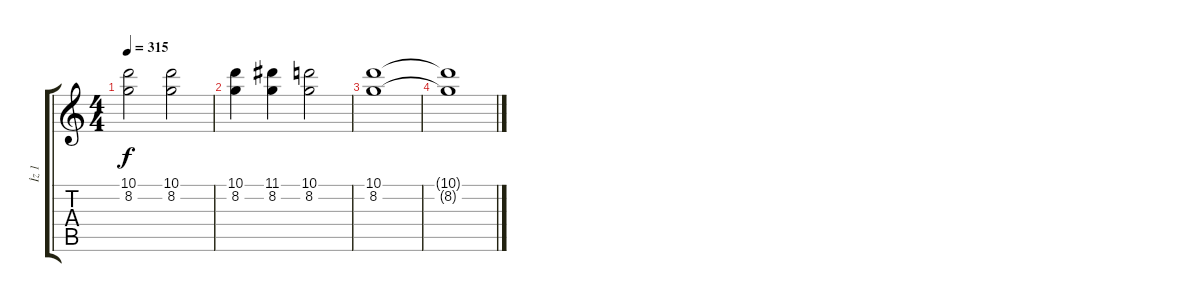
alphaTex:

\track ("İz 1" "İz 1") {instrument electricguitarclean}
\staff {score tabs}
\tuning (E4 B3 G3 D3 A2 E2) {hide}
\ts (4 4)
\tempo 315
\clef g2
\ks c
(10.1 8.2).2{dy f} (10.1 8.2).2 |
(10.1 8.2).4 (11.1 8.2).4 (10.1 8.2).2 |
(10.1 8.2).1 |
(10.1{t} 8.2{t}).1
